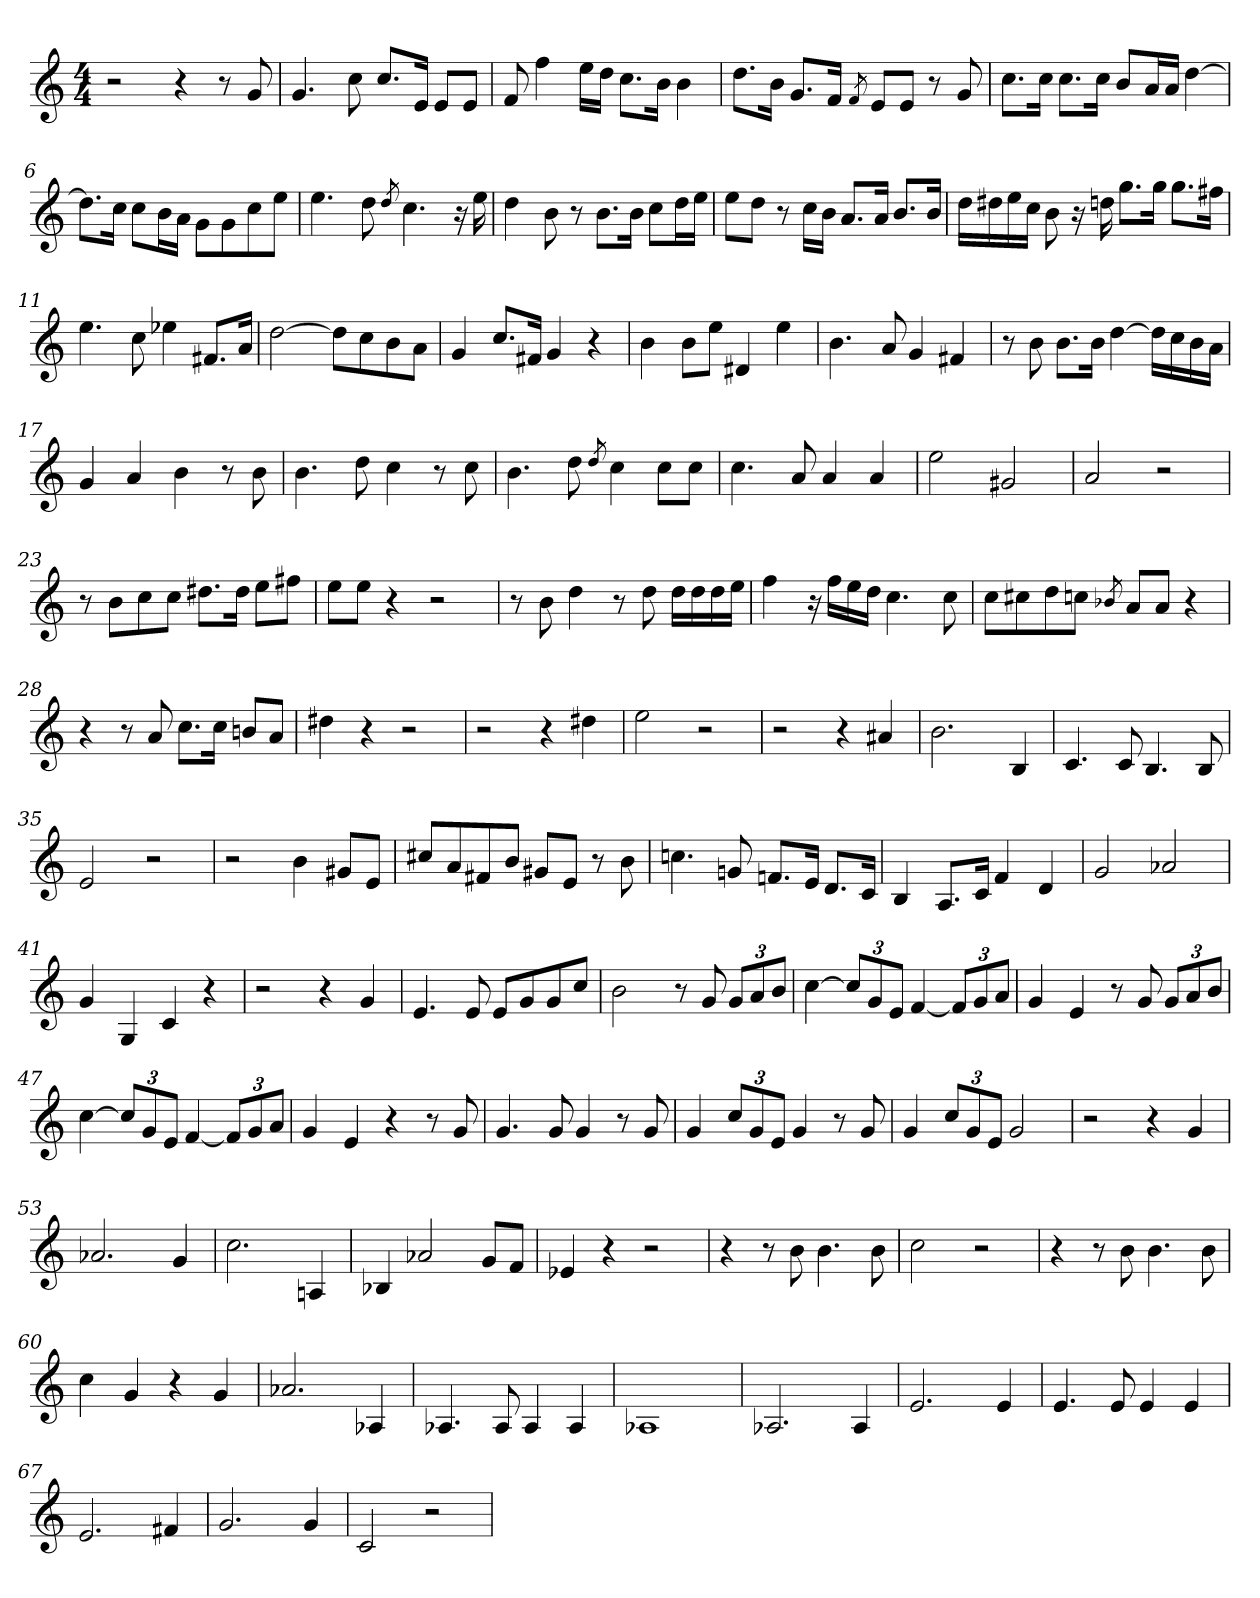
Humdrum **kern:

**kern
*part1
*staff1
*clefG2
*k[]
*M4/4
=1
2r
4r
8r
8g/
=2
4.g/
8cc\
8.cc/L
16e/Jk
8e/L
8e/J
=3
8f/
4ff\
16ee\LL
16dd\JJ
8.cc\L
16b\Jk
4b\
=4
8.dd\L
16b\Jk
8.g/L
16f/Jk
8qf/
8e/L
8e/J
8r
8g/
=5
8.cc\L
16cc\Jk
8.cc\L
16cc\Jk
8b/L
16a/L
16a/JJ
[4dd\
!!LO:LB:g=z
=6
8.dd\L]
16cc\Jk
8cc\L
16b\L
16a\JJ
8g\L
8g\
8cc\
8ee\J
=7
4.ee\
8dd\
8qdd/
4.cc\
16r
16ee\
=8
4dd\
8b\
8r
8.b\L
16b\Jk
8cc\L
16dd\L
16ee\JJ
=9
8ee\L
8dd\J
8r
16cc\LL
16b\JJ
8.a/L
16a/Jk
8.b/L
16b/Jk
!!LO:LB:g=z
=10
16dd\LL
16dd#X\
16ee\
16cc\JJ
8b\
16r
16ddn\
8.gg\L
16gg\Jk
8.gg\L
16ff#X\Jk
=11
4.ee\
8cc\
4ee-X\
8.f#X/L
16a/Jk
=12
[2dd\
8dd\L]
8cc\
8b\
8a\J
=13
4g/
8.cc/L
16f#X/Jk
4g/
4r
=14
4b\
8b\L
8ee\J
4d#X/
4ee\
=15
4.b\
8a/
4g/
4f#X/
!!LO:LB:g=z
=16
8r
8b\
8.b\L
16b\Jk
[4dd\
16dd\LL]
16cc\
16b\
16a\JJ
=17
4g/
4a/
4b\
8r
8b\
=18
4.b\
8dd\
4cc\
8r
8cc\
=19
4.b\
8dd\
8qdd/
4cc\
8cc\L
8cc\J
=20
4.cc\
8a/
4a/
4a/
=21
2ee\
2g#X/
=22
2a/
2r
!!LO:LB:g=z
=23
8r
8b\L
8cc\
8cc\J
8.dd#X\L
16dd#\Jk
8ee\L
8ff#X\J
=24
8ee\L
8ee\J
4r
2r
=25
8r
8b\
4dd\
8r
8dd\
16dd\LL
16dd\
16dd\
16ee\JJ
=26
4ff\
16r
16ff\LL
16ee\
16dd\JJ
4.cc\
8cc\
=27
8cc\L
8cc#X\
8dd\
8ccn\J
8qb-X/
8a/L
8a/J
4r
!!LO:LB:g=z
=28
4r
8r
8a/
8.cc\L
16cc\Jk
8bn/L
8a/J
=29
4dd#X\
4r
2r
=30
2r
4r
4dd#X\
=31
2ee\
2r
=32
2r
4r
4a#X/
=33
2.b\
4B/
=34
4.c/
8c/
4.B/
8B/
=35
2e/
2r
=36
2r
4b\
8g#X/L
8e/J
!!LO:LB:g=z
=37
8cc#X/L
8a/
8f#X/
8b/J
8g#X/L
8e/J
8r
8b\
=38
4.ccn\
8gn/
8.fn/L
16e/Jk
8.d/L
16c/Jk
=39
4B/
8.A/L
16c/Jk
4f/
4d/
=40
2g/
2a-X/
=41
4g/
4G/
4c/
4r
=42
2r
4r
4g/
=43
4.e/
8e/
8e/L
8g/
8g/
8cc/J
!!LO:LB:g=z
=44
2b\
8r
8g/
*Xbrackettup
12g/L
12a/
12b/J
=45
[4cc\
12cc/L]
12g/
12e/J
[4f/
12f/L]
12g/
12a/J
=46
4g/
4e/
8r
8g/
12g/L
12a/
12b/J
=47
[4cc\
12cc/L]
12g/
12e/J
[4f/
12f/L]
12g/
12a/J
=48
4g/
4e/
4r
8r
8g/
=49
4.g/
8g/
4g/
8r
8g/
!!LO:LB:g=z
=50
4g/
12cc/L
12g/
12e/J
4g/
8r
8g/
=51
4g/
12cc/L
12g/
12e/J
2g/
=52
2r
4r
4g/
=53
2.a-X/
4g/
=54
2.cc\
4An/
=55
4B-X/
2a-X/
8g/L
8f/J
=56
4e-X/
4r
2r
=57
4r
8r
8b\
4.b\
8b\
=58
2cc\
2r
!!LO:LB:g=z
=59
4r
8r
8b\
4.b\
8b\
=60
4cc\
4g/
4r
4g/
=61
2.a-X/
4A-X/
=62
4.A-X/
8A-/
4A-/
4A-/
=63
1A-X
=64
2.A-X/
4A-/
=65
2.e/
4e/
=66
4.e/
8e/
4e/
4e/
=67
2.e/
4f#X/
=68
2.g/
4g/
=69
2c/
2r
=
*-
